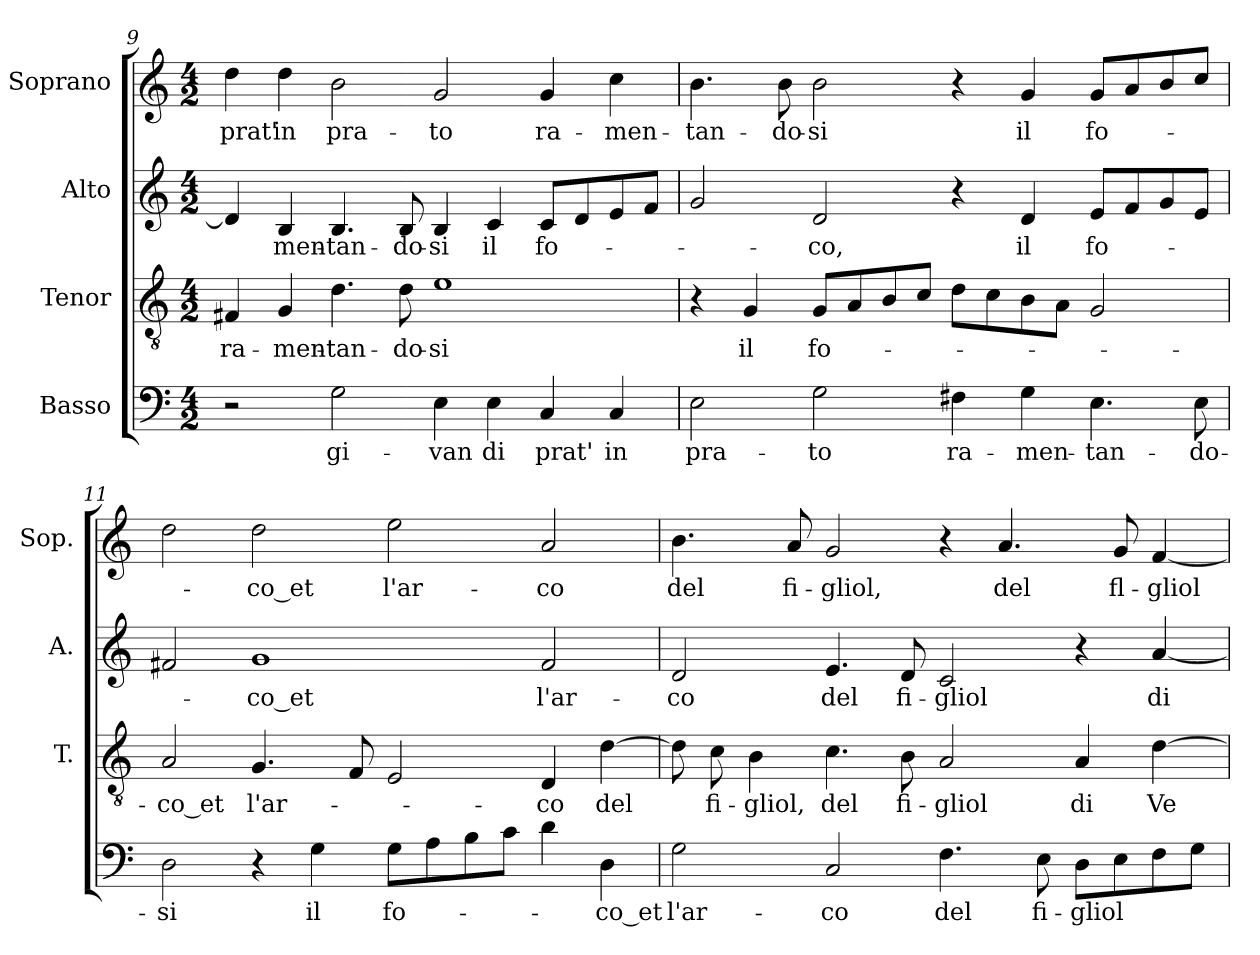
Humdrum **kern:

**kern	**text	**kern	**text	**kern	**text	**kern	**text
*part4	*part4	*part3	*part3	*part2	*part2	*part1	*part1
*staff4	*staff4	*staff3	*staff3	*staff2	*staff2	*staff1	*staff1
*I"Basso	*	*I"Tenor	*	*I"Alto	*	*I"Soprano	*
*	*	*I'T.	*	*I'A.	*	*I'Sop.	*
*clefF4	*	*clefGv2	*	*clefG2	*	*clefG2	*
*	*	*ITrd7c12	*	*	*	*	*
*k[]	*	*k[]	*	*k[]	*	*k[]	*
*C:	*	*C:	*	*C:	*	*C:	*
*M4/2	*	*M4/2	*	*M4/2	*	*M4/2	*
=9	=9	=9	=9	=9	=9	=9	=9
!	!	!	!LO:LY:b:color=#000000	!	!	!	!
!	!	!	!	!	!	!	!LO:LY:b:color=#000000
2r	.	4FF#Xi/	ra-	4di/]	.	4ddi\	prat'
!	!	!	!LO:LY:b:color=#000000	!	!	!	!
!	!	!	!	!	!LO:LY:b:color=#000000	!	!
!	!	!	!	!	!	!	!LO:LY:b:color=#000000
.	.	4GGi/	-men-	4Bi/	-men-	4ddi\	in
!	!LO:LY:b:color=#000000	!	!	!	!	!	!
!	!	!	!LO:LY:b:color=#000000	!	!	!	!
!	!	!	!	!	!LO:LY:b:color=#000000	!	!
!	!	!	!	!	!	!	!LO:LY:b:color=#000000
2Gi\	gi-	4.Di\	-tan-	4.Bi/	-tan-	2bi\	pra-
!	!	!	!LO:LY:b:color=#000000	!	!	!	!
!	!	!	!	!	!LO:LY:b:color=#000000	!	!
.	.	8Di\	-do-	8Bi/	-do-	.	.
!	!LO:LY:b:color=#000000	!	!	!	!	!	!
!	!	!	!LO:LY:b:color=#000000	!	!	!	!
!	!	!	!	!	!LO:LY:b:color=#000000	!	!
!	!	!	!	!	!	!	!LO:LY:b:color=#000000
4Ei\	-van	1Ei	-si	4Bi/	-si	2gi/	-to
!	!LO:LY:b:color=#000000	!	!	!	!	!	!
!	!	!	!	!	!LO:LY:b:color=#000000	!	!
4Ei\	di	.	.	4ci/	il	.	.
!	!LO:LY:b:color=#000000	!	!	!	!	!	!
!	!	!	!	!	!LO:LY:b:color=#000000	!	!
!	!	!	!	!	!	!	!LO:LY:b:color=#000000
4Ci/	prat'	.	.	8ci/L	fo-	4gi/	ra-
.	.	.	.	8di/	.	.	.
!	!LO:LY:b:color=#000000	!	!	!	!	!	!
!	!	!	!	!	!	!	!LO:LY:b:color=#000000
4Ci/	in	.	.	8ei/	.	4cci\	-men-
.	.	.	.	8fi/J	.	.	.
=10	=10	=10	=10	=10	=10	=10	=10
!	!LO:LY:b:color=#000000	!	!	!	!	!	!
!	!	!	!	!	!	!	!LO:LY:b:color=#000000
2Ei\	pra-	4r	.	2gi/	.	4.bi\	-tan-
!	!	!	!LO:LY:b:color=#000000	!	!	!	!
.	.	4GGi/	il	.	.	.	.
!	!	!	!	!	!	!	!LO:LY:b:color=#000000
.	.	.	.	.	.	8bi\	-do-
!	!LO:LY:b:color=#000000	!	!	!	!	!	!
!	!	!	!LO:LY:b:color=#000000	!	!	!	!
!	!	!	!	!	!LO:LY:b:color=#000000	!	!
!	!	!	!	!	!	!	!LO:LY:b:color=#000000
2Gi\	-to	8GGi/L	fo-	2di/	-co,	2bi\	-si
.	.	8AAi/	.	.	.	.	.
.	.	8BBi/	.	.	.	.	.
.	.	8Ci/J	.	.	.	.	.
!	!LO:LY:b:color=#000000	!	!	!	!	!	!
4F#Xi\	ra-	8Di\L	.	4r	.	4r	.
.	.	8Ci\	.	.	.	.	.
!	!LO:LY:b:color=#000000	!	!	!	!	!	!
!	!	!	!	!	!LO:LY:b:color=#000000	!	!
!	!	!	!	!	!	!	!LO:LY:b:color=#000000
4Gi\	-men-	8BBi\	.	4di/	il	4gi/	il
.	.	8AAi\J	.	.	.	.	.
!	!LO:LY:b:color=#000000	!	!	!	!	!	!
!	!	!	!	!	!LO:LY:b:color=#000000	!	!
!	!	!	!	!	!	!	!LO:LY:b:color=#000000
4.Ei\	-tan-	2GGi/	.	8ei/L	fo-	8gi/L	fo-
.	.	.	.	8fi/	.	8ai/	.
.	.	.	.	8gi/	.	8bi/	.
!	!LO:LY:b:color=#000000	!	!	!	!	!	!
8Ei\	-do-	.	.	8ei/J	.	8cci/J	.
!!LO:LB:g=z
=11	=11	=11	=11	=11	=11	=11	=11
!	!LO:LY:b:color=#000000	!	!	!	!	!	!
!	!	!	!LO:LY:b:color=#000000	!	!	!	!
2Di\	-si	2AAi/	-co_et	2f#Xi/	.	2ddi\	.
!	!	!	!LO:LY:b:color=#000000	!	!	!	!
!	!	!	!	!	!LO:LY:b:color=#000000	!	!
!	!	!	!	!	!	!	!LO:LY:b:color=#000000
4r	.	4.GGi/	l'ar-	1gi	-co_et	2ddi\	-co_et
!	!LO:LY:b:color=#000000	!	!	!	!	!	!
4Gi\	il	.	.	.	.	.	.
.	.	8FFi/	.	.	.	.	.
!	!LO:LY:b:color=#000000	!	!	!	!	!	!
!	!	!	!	!	!	!	!LO:LY:b:color=#000000
8Gi\L	fo-	2EEi/	.	.	.	2eei\	l'ar-
8Ai\	.	.	.	.	.	.	.
8Bi\	.	.	.	.	.	.	.
8ci\J	.	.	.	.	.	.	.
!	!	!	!LO:LY:b:color=#000000	!	!	!	!
!	!	!	!	!	!LO:LY:b:color=#000000	!	!
!	!	!	!	!	!	!	!LO:LY:b:color=#000000
4di\	.	4DDi/	-co	2f#i/	l'ar-	2ai/	-co
!	!LO:LY:b:color=#000000	!	!	!	!	!	!
!	!	!	!LO:LY:b:color=#000000	!	!	!	!
4Di\	-co_et	[>4Di\	del	.	.	.	.
=12	=12	=12	=12	=12	=12	=12	=12
!	!LO:LY:b:color=#000000	!	!	!	!	!	!
!	!	!	!	!	!LO:LY:b:color=#000000	!	!
!	!	!	!	!	!	!	!LO:LY:b:color=#000000
2Gi\	l'ar-	8Di\]	.	2di/	-co	4.bi\	del
!	!	!	!LO:LY:b:color=#000000	!	!	!	!
.	.	8Ci\	fi-	.	.	.	.
!	!	!	!LO:LY:b:color=#000000	!	!	!	!
.	.	4BBi\	-gliol,	.	.	.	.
!	!	!	!	!	!	!	!LO:LY:b:color=#000000
.	.	.	.	.	.	8ai/	fi-
!	!LO:LY:b:color=#000000	!	!	!	!	!	!
!	!	!	!LO:LY:b:color=#000000	!	!	!	!
!	!	!	!	!	!LO:LY:b:color=#000000	!	!
!	!	!	!	!	!	!	!LO:LY:b:color=#000000
2Ci/	-co	4.Ci\	del	4.ei/	del	2gi/	-gliol,
!	!	!	!LO:LY:b:color=#000000	!	!	!	!
!	!	!	!	!	!LO:LY:b:color=#000000	!	!
.	.	8BBi\	fi-	8di/	fi-	.	.
!	!LO:LY:b:color=#000000	!	!	!	!	!	!
!	!	!	!LO:LY:b:color=#000000	!	!	!	!
!	!	!	!	!	!LO:LY:b:color=#000000	!	!
4.Fi\	del	2AAi/	-gliol	2ci/	-gliol	4r	.
!	!	!	!	!	!	!	!LO:LY:b:color=#000000
.	.	.	.	.	.	4.ai/	del
!	!LO:LY:b:color=#000000	!	!	!	!	!	!
8Ei\	fi-	.	.	.	.	.	.
!	!LO:LY:b:color=#000000	!	!	!	!	!	!
!	!	!	!LO:LY:b:color=#000000	!	!	!	!
8Di\L	-gliol	4AAi/	di	4r	.	.	.
!	!	!	!	!	!	!	!LO:LY:b:color=#000000
8Ei\	.	.	.	.	.	8gi/	fl-
!	!	!	!LO:LY:b:color=#000000	!	!	!	!
!	!	!	!	!	!LO:LY:b:color=#000000	!	!
!	!	!	!	!	!	!	!LO:LY:b:color=#000000
8Fi\	.	[>4Di\	Ve-	[<4ai/	di	[<4fi/	-gliol
8Gi\J	.	.	.	.	.	.	.
=	=	=	=	=	=	=	=
*-	*-	*-	*-	*-	*-	*-	*-
